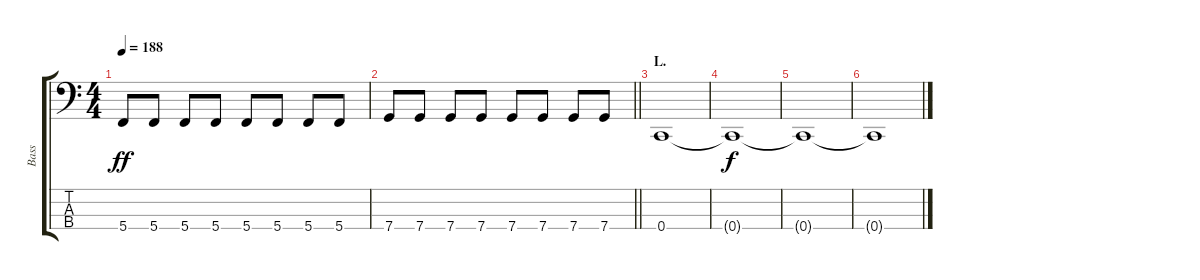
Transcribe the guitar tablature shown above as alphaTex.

\track ("Bass" "Bass") {instrument electricbasspick}
\staff {score tabs}
\tuning (F2 C2 G1 C1) {hide}
\ts (4 4)
\tempo 188
\clef f4
\ks c
5.4.8{dy ff} 5.4.8 5.4.8 5.4.8 5.4.8 5.4.8 5.4.8 5.4.8 |
\barLineRight lightlight
7.4.8 7.4.8 7.4.8 7.4.8 7.4.8 7.4.8 7.4.8 7.4.8 |
\section ("" "L.")
0.4.1 |
0.4{t}.1{dy f} |
0.4{t}.1 |
0.4{t}.1
